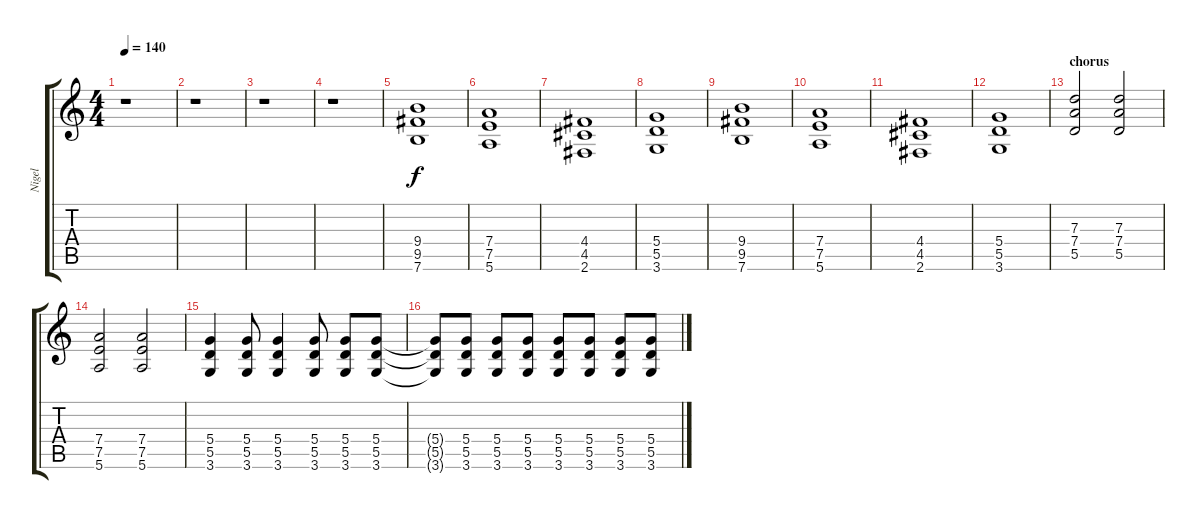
\track ("Nigel" "Nigel") {instrument distortionguitar}
\staff {score tabs}
\tuning (E4 B3 G3 D3 A2 E2) {hide}
\ts (4 4)
\tempo 140
\clef g2
\ks c
r.1{dy f} |
r.1 |
r.1 |
r.1 |
(9.4 9.5 7.6).1{volume 7} |
(7.4 7.5 5.6).1 |
(4.4 4.5 2.6).1 |
(5.4 5.5 3.6).1 |
(9.4 9.5 7.6).1 |
(7.4 7.5 5.6).1 |
(4.4 4.5 2.6).1 |
(5.4 5.5 3.6).1 |
\section ("" "chorus")
(7.3 7.4 5.5).2{volume 12} (7.3 7.4 5.5).2 |
(7.4 7.5 5.6).2 (7.4 7.5 5.6).2 |
(5.4 5.5 3.6).4 (5.4 5.5 3.6).8 (5.4 5.5 3.6).4 (5.4 5.5 3.6).8 (5.4 5.5 3.6).8 (5.4 5.5 3.6).8 |
(5.4{t} 5.5{t} 3.6{t}).8 (5.4 5.5 3.6).8 (5.4 5.5 3.6).8 (5.4 5.5 3.6).8 (5.4 5.5 3.6).8 (5.4 5.5 3.6).8 (5.4 5.5 3.6).8 (5.4 5.5 3.6).8
